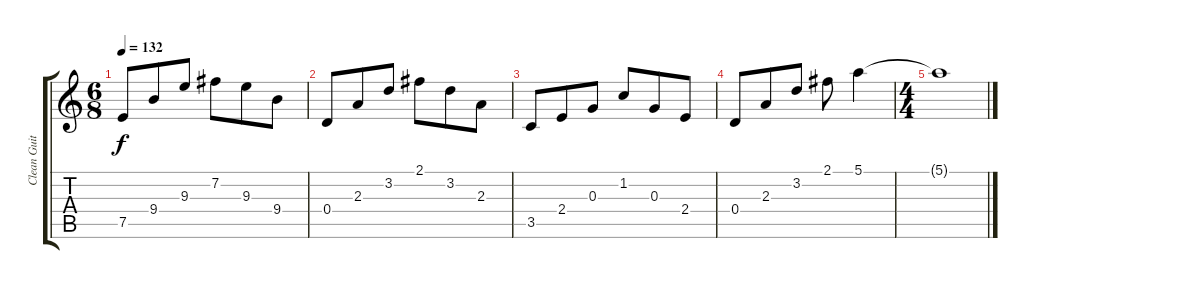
\track ("Clean Guitar(s)" "Clean Guit") {instrument acousticguitarnylon}
\staff {score tabs}
\tuning (E4 B3 G3 D3 A2 E2) {hide}
\ts (6 8)
\tempo 132
\clef g2
\ks c
7.5.8{dy f} 9.4.8 9.3.8 7.2.8 9.3.8 9.4.8 |
0.4.8 2.3.8 3.2.8 2.1.8 3.2.8 2.3.8 |
3.5.8 2.4.8 0.3.8 1.2.8 0.3.8 2.4.8 |
0.4.8 2.3.8 3.2.8 2.1.8 5.1.4 |
\ts (4 4)
5.1{t}.1
